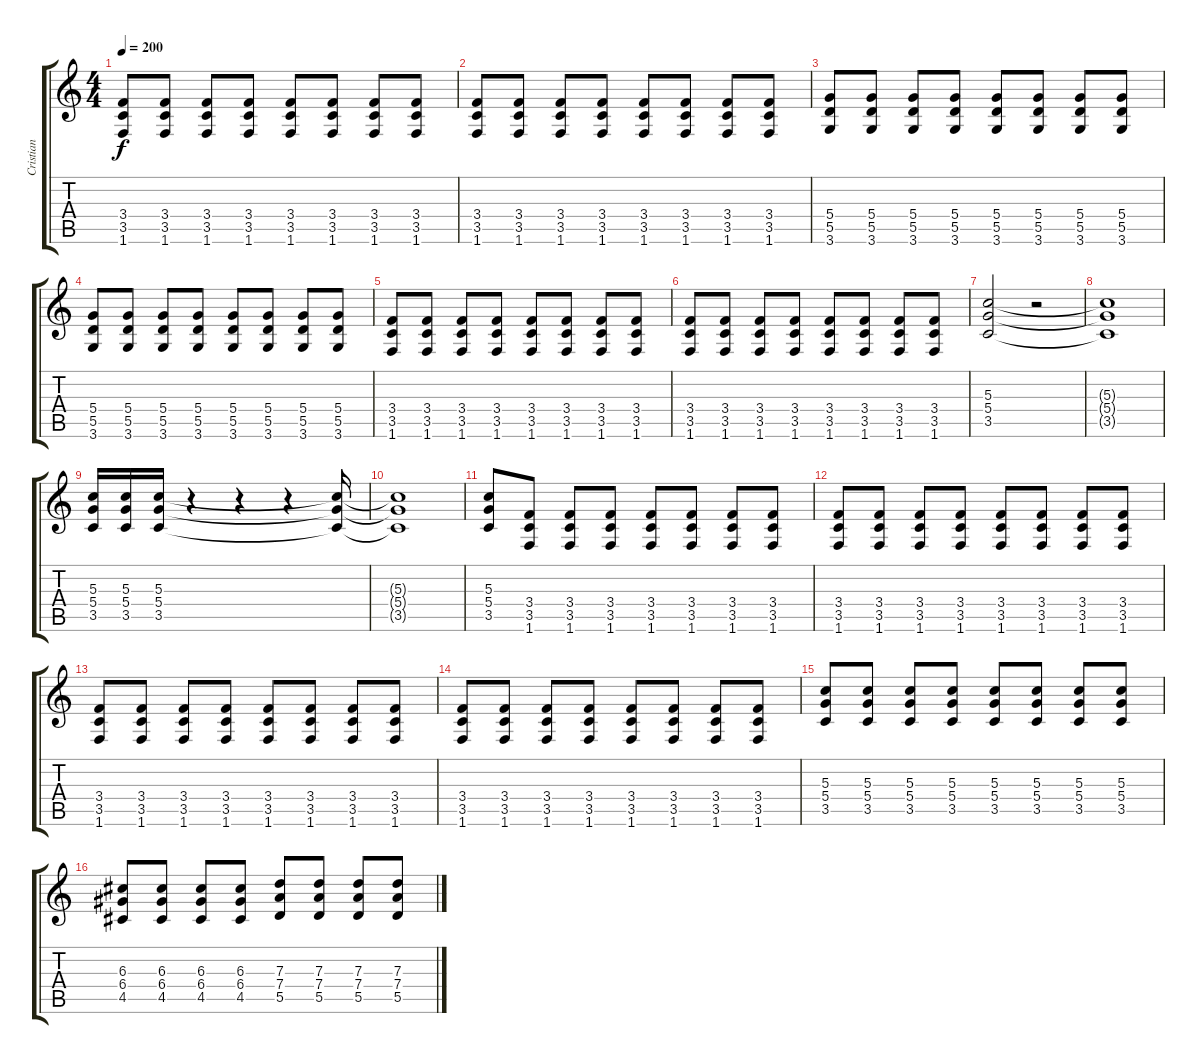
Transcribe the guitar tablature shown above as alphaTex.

\track ("Cristian" "Cristian") {instrument distortionguitar}
\staff {score tabs}
\tuning (E4 B3 G3 D3 A2 E2) {hide}
\ts (4 4)
\tempo 200
\clef g2
\ks c
(3.4 3.5 1.6).8{dy f} (3.4 3.5 1.6).8 (3.4 3.5 1.6).8 (3.4 3.5 1.6).8 (3.4 3.5 1.6).8 (3.4 3.5 1.6).8 (3.4 3.5 1.6).8 (3.4 3.5 1.6).8 |
(3.4 3.5 1.6).8 (3.4 3.5 1.6).8 (3.4 3.5 1.6).8 (3.4 3.5 1.6).8 (3.4 3.5 1.6).8 (3.4 3.5 1.6).8 (3.4 3.5 1.6).8 (3.4 3.5 1.6).8 |
(5.4 5.5 3.6).8 (5.4 5.5 3.6).8 (5.4 5.5 3.6).8 (5.4 5.5 3.6).8 (5.4 5.5 3.6).8 (5.4 5.5 3.6).8 (5.4 5.5 3.6).8 (5.4 5.5 3.6).8 |
(5.4 5.5 3.6).8 (5.4 5.5 3.6).8 (5.4 5.5 3.6).8 (5.4 5.5 3.6).8 (5.4 5.5 3.6).8 (5.4 5.5 3.6).8 (5.4 5.5 3.6).8 (5.4 5.5 3.6).8 |
(3.4 3.5 1.6).8 (3.4 3.5 1.6).8 (3.4 3.5 1.6).8 (3.4 3.5 1.6).8 (3.4 3.5 1.6).8 (3.4 3.5 1.6).8 (3.4 3.5 1.6).8 (3.4 3.5 1.6).8 |
(3.4 3.5 1.6).8 (3.4 3.5 1.6).8 (3.4 3.5 1.6).8 (3.4 3.5 1.6).8 (3.4 3.5 1.6).8 (3.4 3.5 1.6).8 (3.4 3.5 1.6).8 (3.4 3.5 1.6).8 |
(5.3 5.4 3.5).2 r.2 |
(5.3{t} 5.4{t} 3.5{t}).1 |
(5.3 5.4 3.5).16 (5.3 5.4 3.5).16 (5.3 5.4 3.5).16 r.4 r.4 r.4 (5.3{t} 5.4{t} 3.5{t}).16 |
(5.3{t} 5.4{t} 3.5{t}).1 |
(5.3 5.4 3.5).8 (3.4 3.5 1.6).8 (3.4 3.5 1.6).8 (3.4 3.5 1.6).8 (3.4 3.5 1.6).8 (3.4 3.5 1.6).8 (3.4 3.5 1.6).8 (3.4 3.5 1.6).8 |
(3.4 3.5 1.6).8 (3.4 3.5 1.6).8 (3.4 3.5 1.6).8 (3.4 3.5 1.6).8 (3.4 3.5 1.6).8 (3.4 3.5 1.6).8 (3.4 3.5 1.6).8 (3.4 3.5 1.6).8 |
(3.4 3.5 1.6).8 (3.4 3.5 1.6).8 (3.4 3.5 1.6).8 (3.4 3.5 1.6).8 (3.4 3.5 1.6).8 (3.4 3.5 1.6).8 (3.4 3.5 1.6).8 (3.4 3.5 1.6).8 |
(3.4 3.5 1.6).8 (3.4 3.5 1.6).8 (3.4 3.5 1.6).8 (3.4 3.5 1.6).8 (3.4 3.5 1.6).8 (3.4 3.5 1.6).8 (3.4 3.5 1.6).8 (3.4 3.5 1.6).8 |
(5.3 5.4 3.5).8 (5.3 5.4 3.5).8 (5.3 5.4 3.5).8 (5.3 5.4 3.5).8 (5.3 5.4 3.5).8 (5.3 5.4 3.5).8 (5.3 5.4 3.5).8 (5.3 5.4 3.5).8 |
(6.3 6.4 4.5).8 (6.3 6.4 4.5).8 (6.3 6.4 4.5).8 (6.3 6.4 4.5).8 (7.3 7.4 5.5).8 (7.3 7.4 5.5).8 (7.3 7.4 5.5).8 (7.3 7.4 5.5).8
